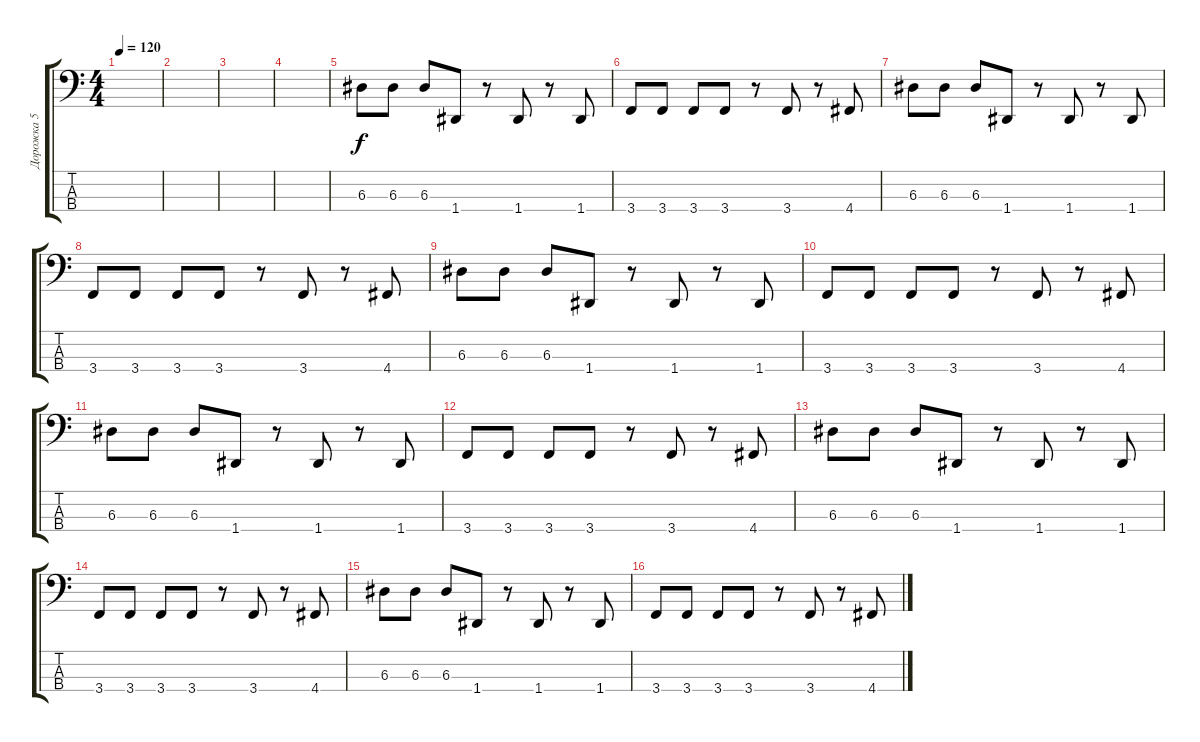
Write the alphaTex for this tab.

\track ("Дорожка 5" "Дорожка 5") {instrument electricbasspick}
\staff {score tabs}
\tuning (G2 D2 A1 D1) {hide}
\ts (4 4)
\tempo 120
\clef f4
\ks c
|
|
|
|
6.3.8 6.3.8 6.3.8 1.4.8 r.8 1.4.8 r.8 1.4.8 |
3.4.8 3.4.8 3.4.8 3.4.8 r.8 3.4.8 r.8 4.4.8 |
6.3.8 6.3.8 6.3.8 1.4.8 r.8 1.4.8 r.8 1.4.8 |
3.4.8 3.4.8 3.4.8 3.4.8 r.8 3.4.8 r.8 4.4.8 |
6.3.8 6.3.8 6.3.8 1.4.8 r.8 1.4.8 r.8 1.4.8 |
3.4.8 3.4.8 3.4.8 3.4.8 r.8 3.4.8 r.8 4.4.8 |
6.3.8 6.3.8 6.3.8 1.4.8 r.8 1.4.8 r.8 1.4.8 |
3.4.8 3.4.8 3.4.8 3.4.8 r.8 3.4.8 r.8 4.4.8 |
6.3.8 6.3.8 6.3.8 1.4.8 r.8 1.4.8 r.8 1.4.8 |
3.4.8 3.4.8 3.4.8 3.4.8 r.8 3.4.8 r.8 4.4.8 |
6.3.8 6.3.8 6.3.8 1.4.8 r.8 1.4.8 r.8 1.4.8 |
3.4.8 3.4.8 3.4.8 3.4.8 r.8 3.4.8 r.8 4.4.8
